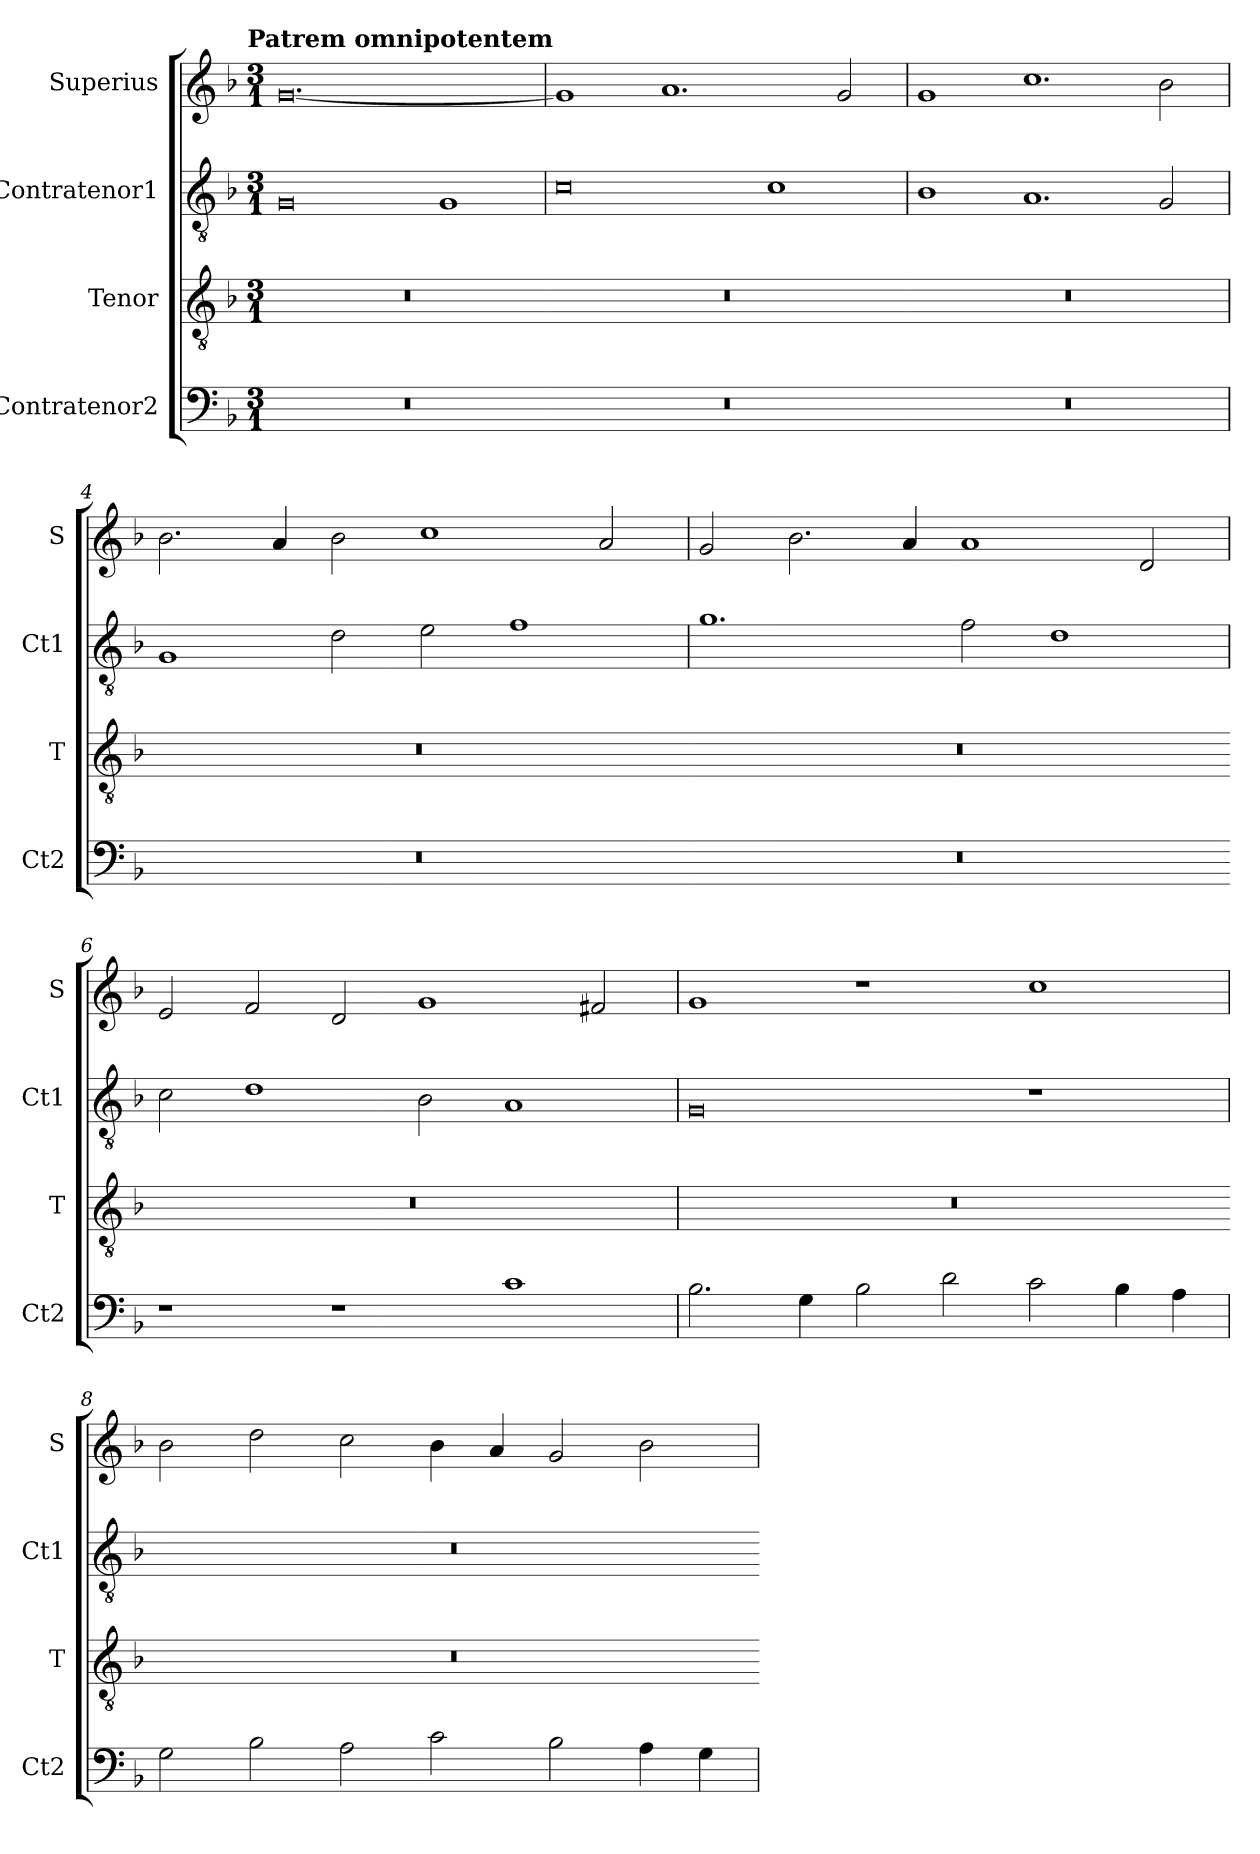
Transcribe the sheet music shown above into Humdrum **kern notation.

**kern	**kern	**kern	**kern
*part4	*part3	*part2	*part1
*staff4	*staff3	*staff2	*staff1
*I"Contratenor2	*I"Tenor	*I"Contratenor1	*I"Superius
*I'Ct2	*I'T	*I'Ct1	*I'S
*clefF4	*clefGv2	*clefGv2	*clefG2
*k[b-]	*k[b-]	*k[b-]	*k[b-]
!!LO:TX:omd:t=Patrem omnipotentem
*M3/1	*M3/1	*M3/1	*M3/1
*MM252	*MM252	*MM252	*MM252
=1	=1	=1	=1
!	!LO:N:vis=1.	!	!
0.r	0.r	0G	[0.g
.	.	1G	.
=2	=2-	=2	=2
!	!LO:N:vis=1.	!	!
0.r	0.r	0c	1g]
.	.	.	1.a
.	.	1c	.
.	.	.	2g/
=3	=3-	=3	=3
!	!LO:N:vis=1.	!	!
0.r	0.r	1B-	1g
.	.	1.A	1.cc
.	.	2G/	2b-\
=4	=4	=4	=4
!	!LO:N:vis=1.	!	!
0.r	0.r	1G	2.b-\
.	.	.	4a/
.	.	2d\	2b-\
.	.	2e\	1cc
.	.	1f	.
.	.	.	2a/
=5	=5-	=5	=5
!	!LO:N:vis=1.	!	!
0.r	0.r	1.g	2g/
.	.	.	2.b-\
.	.	.	4a/
.	.	2f\	1a
.	.	1d	.
.	.	.	2d/
=6	=6-	=6	=6
!	!LO:N:vis=1.	!	!
1r	0.r	2c\	2e/
.	.	1d	2f/
1r	.	.	2d/
.	.	2B-\	1g
1c	.	1A	.
.	.	.	2f#X/
=7	=7	=7	=7
!	!LO:N:vis=1.	!	!
2.B-\	0.r	0G	1g
4G\	.	.	.
2B-\	.	.	1r
2d\	.	.	.
2c\	.	1r	1cc
4B-\	.	.	.
4A\	.	.	.
=8	=8-	=8	=8
!	!LO:N:vis=1.	!	!
2G\	0.r	0.r	2b-\
2B-\	.	.	2dd\
2A\	.	.	2cc\
2c\	.	.	4b-\
.	.	.	4a/
2B-\	.	.	2g/
4A\	.	.	2b-\
4G\	.	.	.
=	=-	=	=
*-	*-	*-	*-
